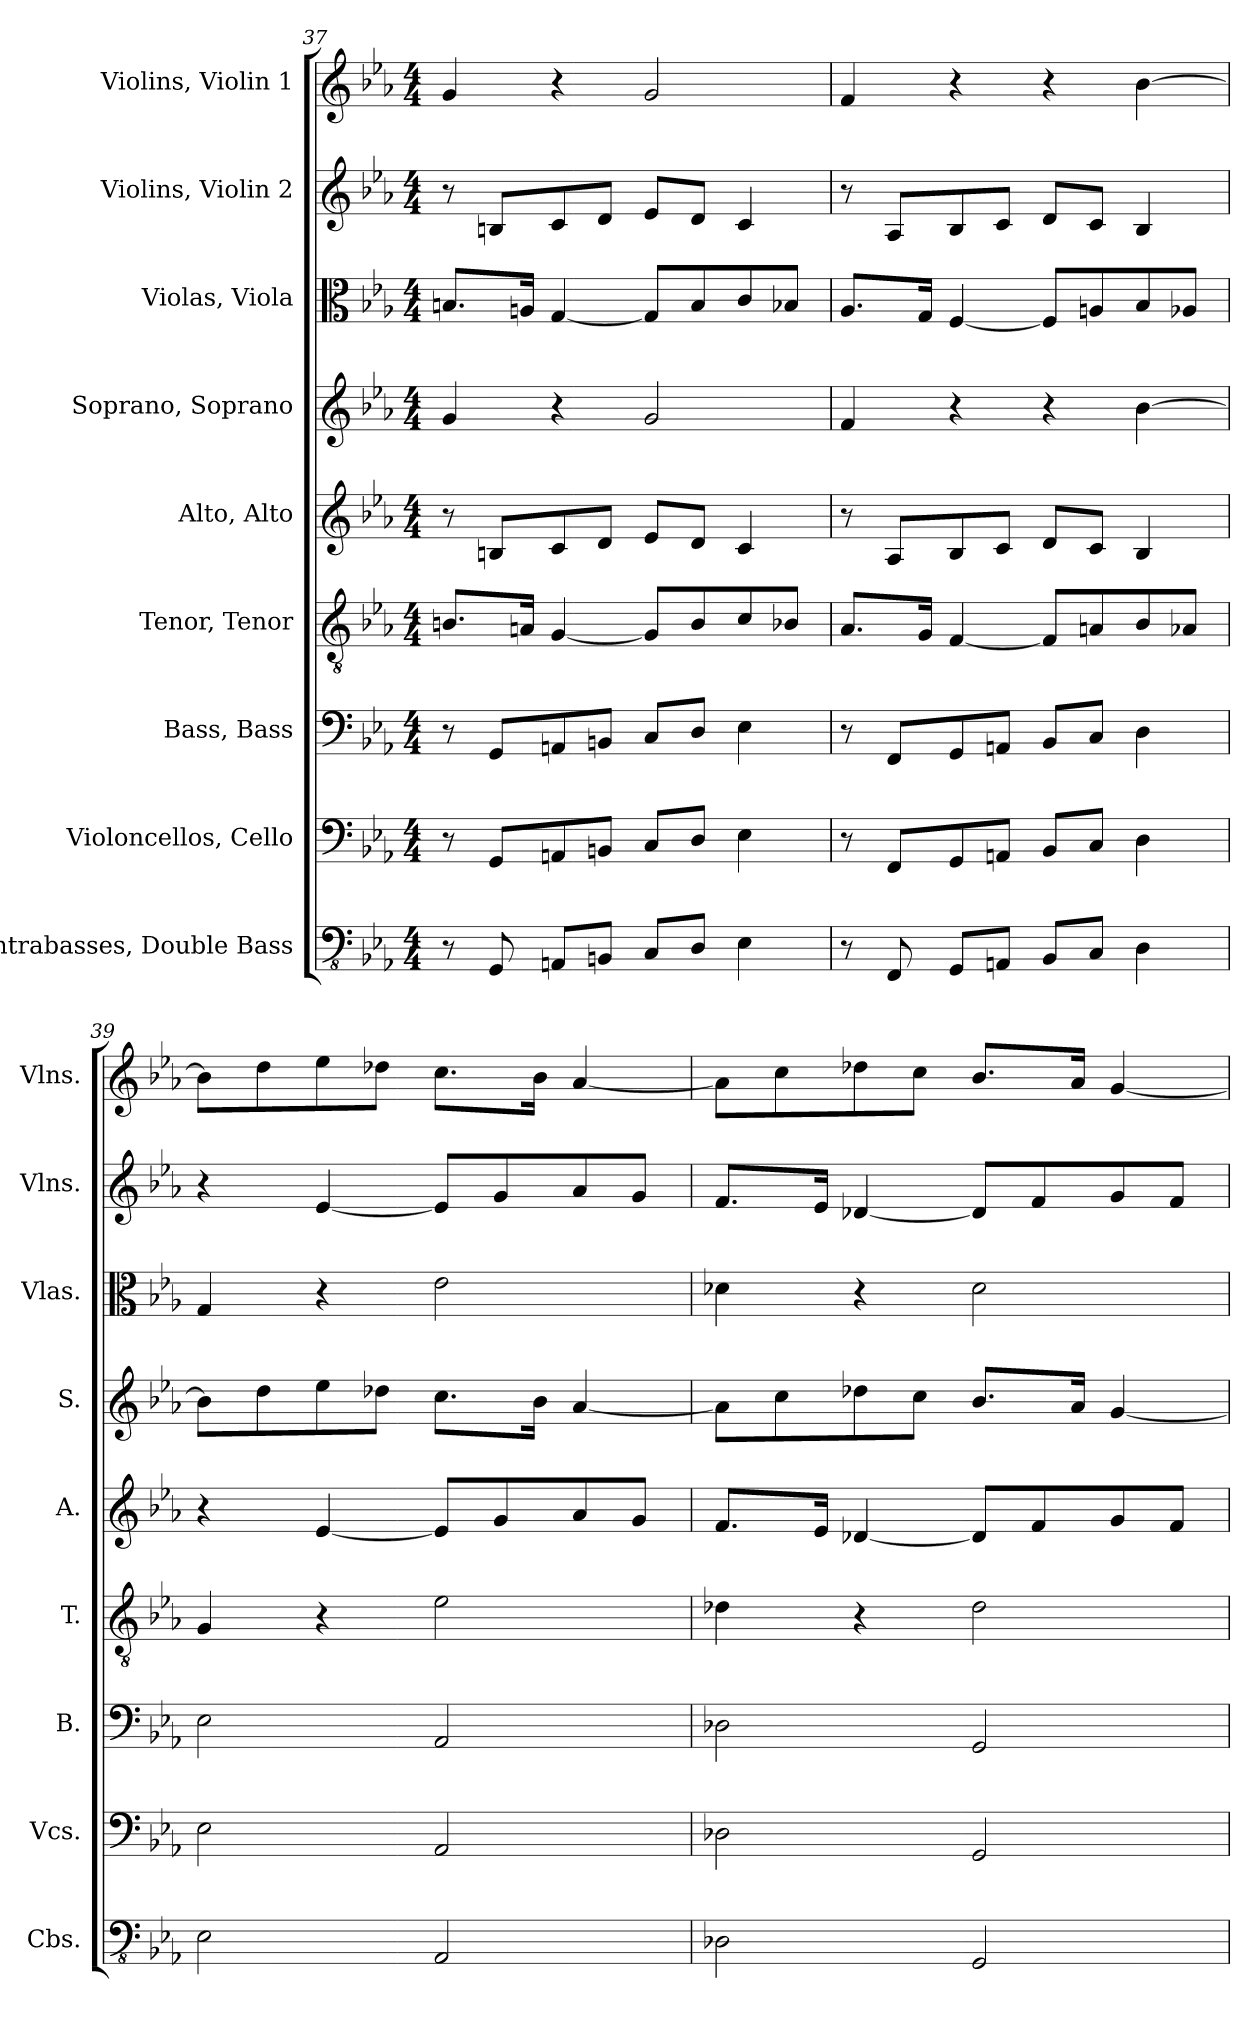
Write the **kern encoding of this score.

**kern	**kern	**kern	**kern	**kern	**kern	**kern	**kern	**kern
*part9	*part8	*part7	*part6	*part5	*part4	*part3	*part2	*part1
*staff9	*staff8	*staff7	*staff6	*staff5	*staff4	*staff3	*staff2	*staff1
*I"Contrabasses, Double Bass	*I"Violoncellos, Cello	*I"Bass, Bass	*I"Tenor, Tenor	*I"Alto, Alto	*I"Soprano, Soprano	*I"Violas, Viola	*I"Violins, Violin 2	*I"Violins, Violin 1
*I'Cbs.	*I'Vcs.	*I'B.	*I'T.	*I'A.	*I'S.	*I'Vlas.	*I'Vlns.	*I'Vlns.
*clefFv4	*clefF4	*clefF4	*clefGv2	*clefG2	*clefG2	*clefC3	*clefG2	*clefG2
*k[b-e-a-]	*k[b-e-a-]	*k[b-e-a-]	*k[b-e-a-]	*k[b-e-a-]	*k[b-e-a-]	*k[b-e-a-]	*k[b-e-a-]	*k[b-e-a-]
*M4/4	*M4/4	*M4/4	*M4/4	*M4/4	*M4/4	*M4/4	*M4/4	*M4/4
=37	=37	=37	=37	=37	=37	=37	=37	=37
8r	8r	8r	8.Bn/L	8r	4g/	8.Bn/L	8r	4g/
8GGG/	8GG/L	8GG/L	.	8Bn/L	.	.	8Bn/L	.
.	.	.	16An/Jk	.	.	16An/Jk	.	.
8AAAn/L	8AAn/	8AAn/	[4G/	8c/	4r	[4G/	8c/	4r
8BBBn/J	8BBn/J	8BBn/J	.	8d/J	.	.	8d/J	.
8CC/L	8C/L	8C/L	8G/L]	8e-/L	2g/	8G/L]	8e-/L	2g/
8DD/J	8D/J	8D/J	8B/	8d/J	.	8B/	8d/J	.
4EE-\	4E-\	4E-\	8c/	4c/	.	8c/	4c/	.
.	.	.	8B-X/J	.	.	8B-X/J	.	.
!!LO:PB:g=z
=38	=38	=38	=38	=38	=38	=38	=38	=38
8r	8r	8r	8.A-/L	8r	4f/	8.A-/L	8r	4f/
8FFF/	8FF/L	8FF/L	.	8A-/L	.	.	8A-/L	.
.	.	.	16G/Jk	.	.	16G/Jk	.	.
8GGG/L	8GG/	8GG/	[4F/	8B-/	4r	[4F/	8B-/	4r
8AAAn/J	8AAn/J	8AAn/J	.	8c/J	.	.	8c/J	.
8BBB-/L	8BB-/L	8BB-/L	8F/L]	8d/L	4r	8F/L]	8d/L	4r
8CC/J	8C/J	8C/J	8An/	8c/J	.	8An/	8c/J	.
4DD\	4D\	4D\	8B-/	4B-/	[4b-\	8B-/	4B-/	[4b-\
.	.	.	8A-X/J	.	.	8A-X/J	.	.
=39	=39	=39	=39	=39	=39	=39	=39	=39
2EE-\	2E-\	2E-\	4G/	4r	8b-\L]	4G/	4r	8b-\L]
.	.	.	.	.	8dd\	.	.	8dd\
.	.	.	4r	[4e-/	8ee-\	4r	[4e-/	8ee-\
.	.	.	.	.	8dd-X\J	.	.	8dd-X\J
2AAA-/	2AA-/	2AA-/	2e-\	8e-/L]	8.cc\L	2e-\	8e-/L]	8.cc\L
.	.	.	.	8g/	.	.	8g/	.
.	.	.	.	.	16b-\Jk	.	.	16b-\Jk
.	.	.	.	8a-/	[4a-/	.	8a-/	[4a-/
.	.	.	.	8g/J	.	.	8g/J	.
=40	=40	=40	=40	=40	=40	=40	=40	=40
2DD-X\	2D-X\	2D-X\	4d-X\	8.f/L	8a-\L]	4d-X\	8.f/L	8a-\L]
.	.	.	.	.	8cc\	.	.	8cc\
.	.	.	.	16e-/Jk	.	.	16e-/Jk	.
.	.	.	4r	[4d-X/	8dd-X\	4r	[4d-X/	8dd-X\
.	.	.	.	.	8cc\J	.	.	8cc\J
2GGG/	2GG/	2GG/	2d-\	8d-/L]	8.b-/L	2d-\	8d-/L]	8.b-/L
.	.	.	.	8f/	.	.	8f/	.
.	.	.	.	.	16a-/Jk	.	.	16a-/Jk
.	.	.	.	8g/	[4g/	.	8g/	[4g/
.	.	.	.	8f/J	.	.	8f/J	.
=	=	=	=	=	=	=	=	=
*-	*-	*-	*-	*-	*-	*-	*-	*-
